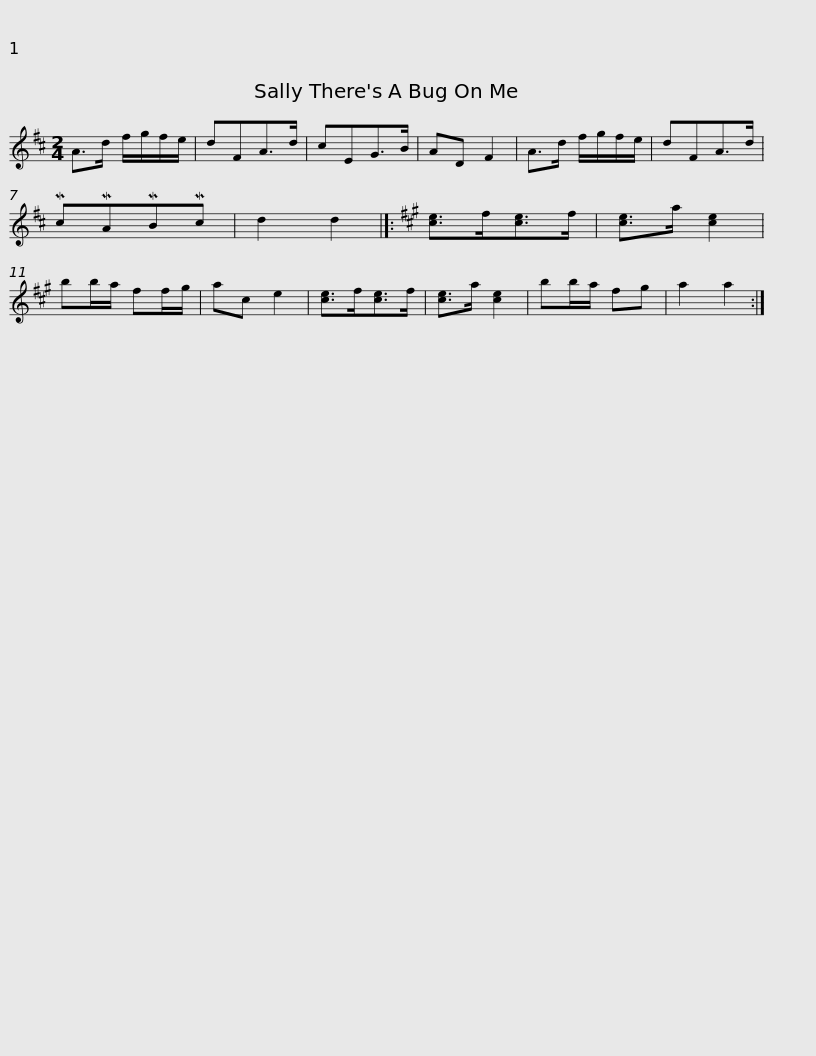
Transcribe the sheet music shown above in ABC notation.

X:1
L:1/8
M:2/4
I:linebreak $
K:D
V:1 treble
V:1
 A>d f/g/f/e/ | dFA>d | cEG>B | AD F2 | A>d f/g/f/e/ | %5
 dFA>d | McMAMBMc | d2 d2 |]:$[K:A] [ce]>f[ce]>f | [ce]>a [ce]2 | %10
 bb/a/ ff/g/ | ac e2 | [ce]>f[ce]>f | [ce]>a [ce]2 | bb/a/ fg | %15
 a2 a2 :| %16
